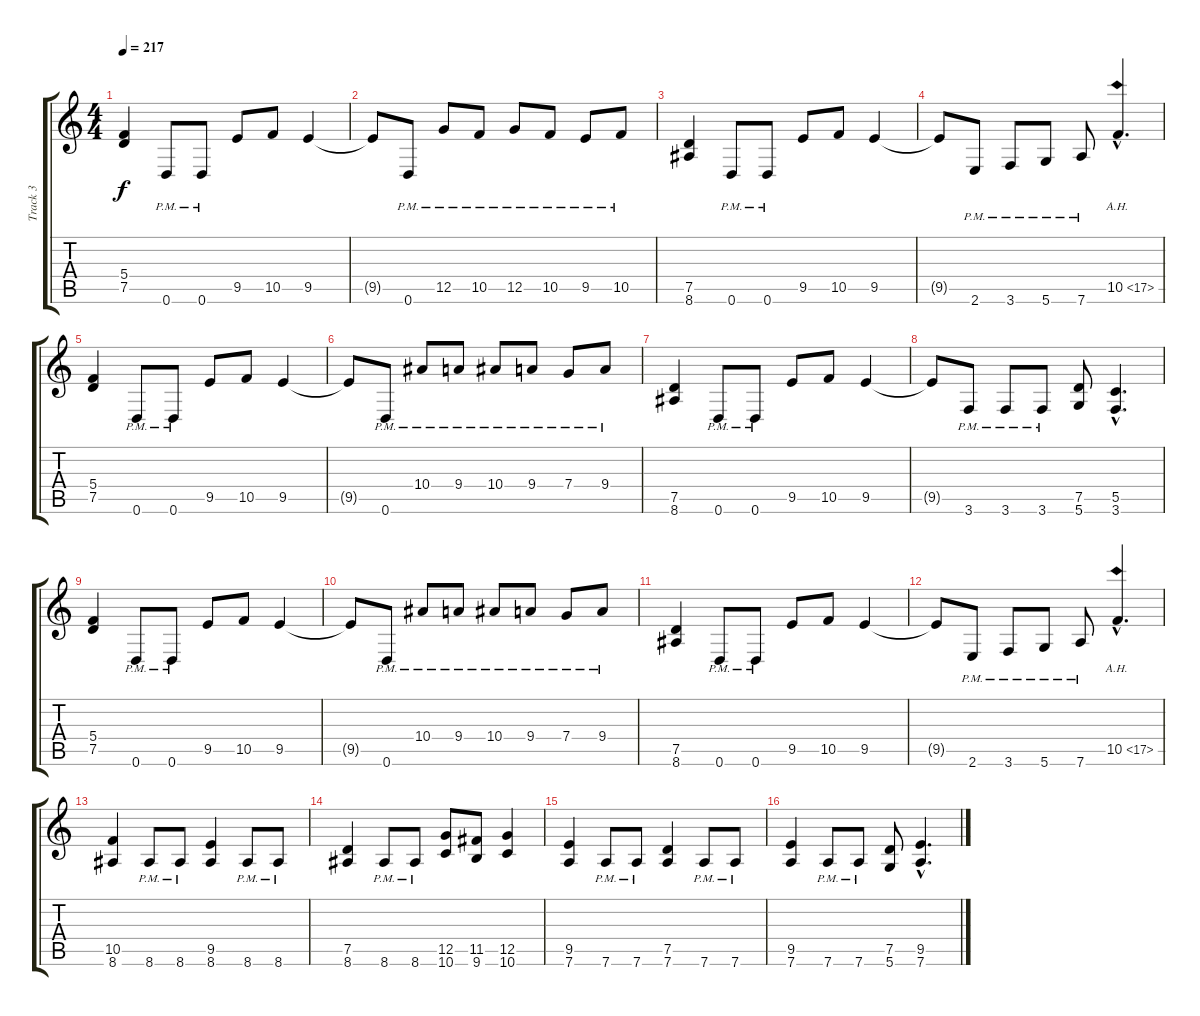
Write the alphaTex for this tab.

\track ("Track 3" "Track 3") {instrument distortionguitar}
\staff {score tabs}
\tuning (D4 A3 F3 C3 G2 D2) {hide}
\ts (4 4)
\tempo 217
\clef g2
\ks c
(5.4 7.5).4{dy f} 0.6{pm}.8 0.6{pm}.8 9.5.8 10.5.8 9.5.4 |
9.5{t}.8 0.6{pm}.8 12.5{pm}.8 10.5{pm}.8 12.5{pm}.8 10.5{pm}.8 9.5{pm}.8 10.5{pm}.8 |
(7.5 8.6).4 0.6{pm}.8 0.6{pm}.8 9.5.8 10.5.8 9.5.4 |
9.5{t}.8 2.6{pm}.8 3.6{pm}.8 5.6{pm}.8 7.6{pm}.8 10.5{ah 7 hac}.4{d} |
(5.4 7.5).4 0.6{pm}.8 0.6{pm}.8 9.5.8 10.5.8 9.5.4 |
9.5{t}.8 0.6{pm}.8 10.4{pm}.8 9.4{pm}.8 10.4{pm}.8 9.4{pm}.8 7.4{pm}.8 9.4{pm}.8 |
(7.5 8.6).4 0.6{pm}.8 0.6{pm}.8 9.5.8 10.5.8 9.5.4 |
9.5{t}.8 3.6{pm}.8 3.6{pm}.8 3.6{pm}.8 (7.5 5.6).8 (5.5{hac} 3.6{hac}).4{d} |
(5.4 7.5).4 0.6{pm}.8 0.6{pm}.8 9.5.8 10.5.8 9.5.4 |
9.5{t}.8 0.6{pm}.8 10.4{pm}.8 9.4{pm}.8 10.4{pm}.8 9.4{pm}.8 7.4{pm}.8 9.4{pm}.8 |
(7.5 8.6).4 0.6{pm}.8 0.6{pm}.8 9.5.8 10.5.8 9.5.4 |
9.5{t}.8 2.6{pm}.8 3.6{pm}.8 5.6{pm}.8 7.6{pm}.8 10.5{ah 7 hac}.4{d} |
(10.5 8.6).4 8.6{pm}.8 8.6{pm}.8 (9.5 8.6).4 8.6{pm}.8 8.6{pm}.8 |
(7.5 8.6).4 8.6{pm}.8 8.6{pm}.8 (12.5 10.6).8 (11.5 9.6).8 (12.5 10.6).4 |
(9.5 7.6).4 7.6{pm}.8 7.6{pm}.8 (7.5 7.6).4 7.6{pm}.8 7.6{pm}.8 |
(9.5 7.6).4 7.6{pm}.8 7.6{pm}.8 (7.5 5.6).8 (9.5{hac} 7.6{hac}).4{d}
